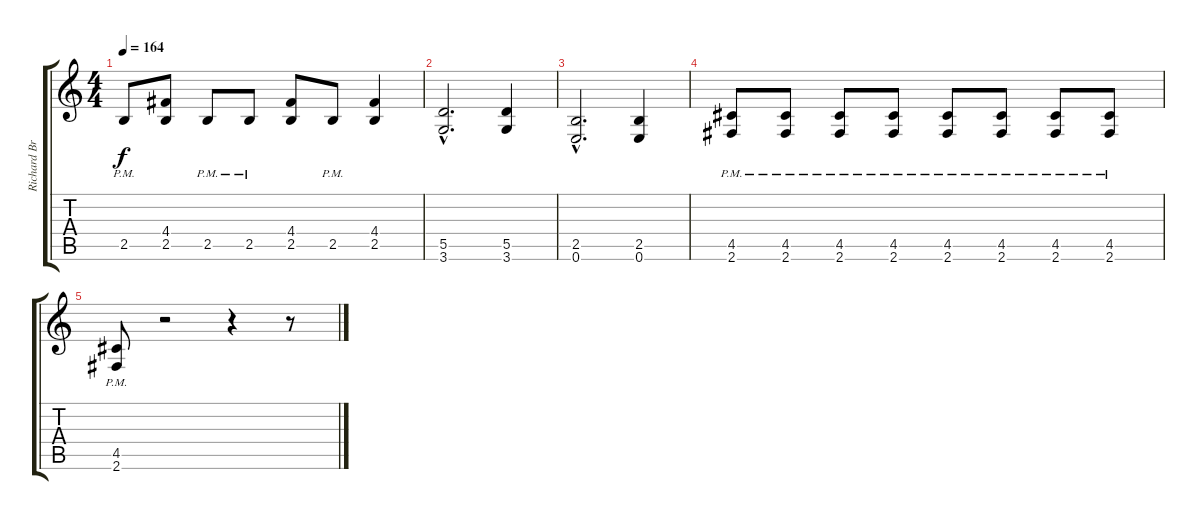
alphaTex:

\track ("Richard Bryngelsson" "Richard Br") {instrument distortionguitar}
\staff {score tabs}
\tuning (E4 B3 G3 D3 A2 E2) {hide}
\ts (4 4)
\tempo 164
\clef g2
\ks c
2.5{pm}.8{dy f} (4.4 2.5).8 2.5{pm}.8 2.5{pm}.8 (4.4 2.5).8 2.5{pm}.8 (4.4 2.5).4 |
(5.5{hac} 3.6{hac}).2{d} (5.5 3.6).4 |
(2.5{hac} 0.6{hac}).2{d} (2.5 0.6).4 |
(4.5{pm} 2.6{pm}).8 (4.5{pm} 2.6{pm}).8 (4.5{pm} 2.6{pm}).8 (4.5{pm} 2.6{pm}).8 (4.5{pm} 2.6{pm}).8 (4.5{pm} 2.6{pm}).8 (4.5{pm} 2.6{pm}).8 (4.5{pm} 2.6{pm}).8 |
(4.5{pm} 2.6{pm}).8 r.2 r.4 r.8
